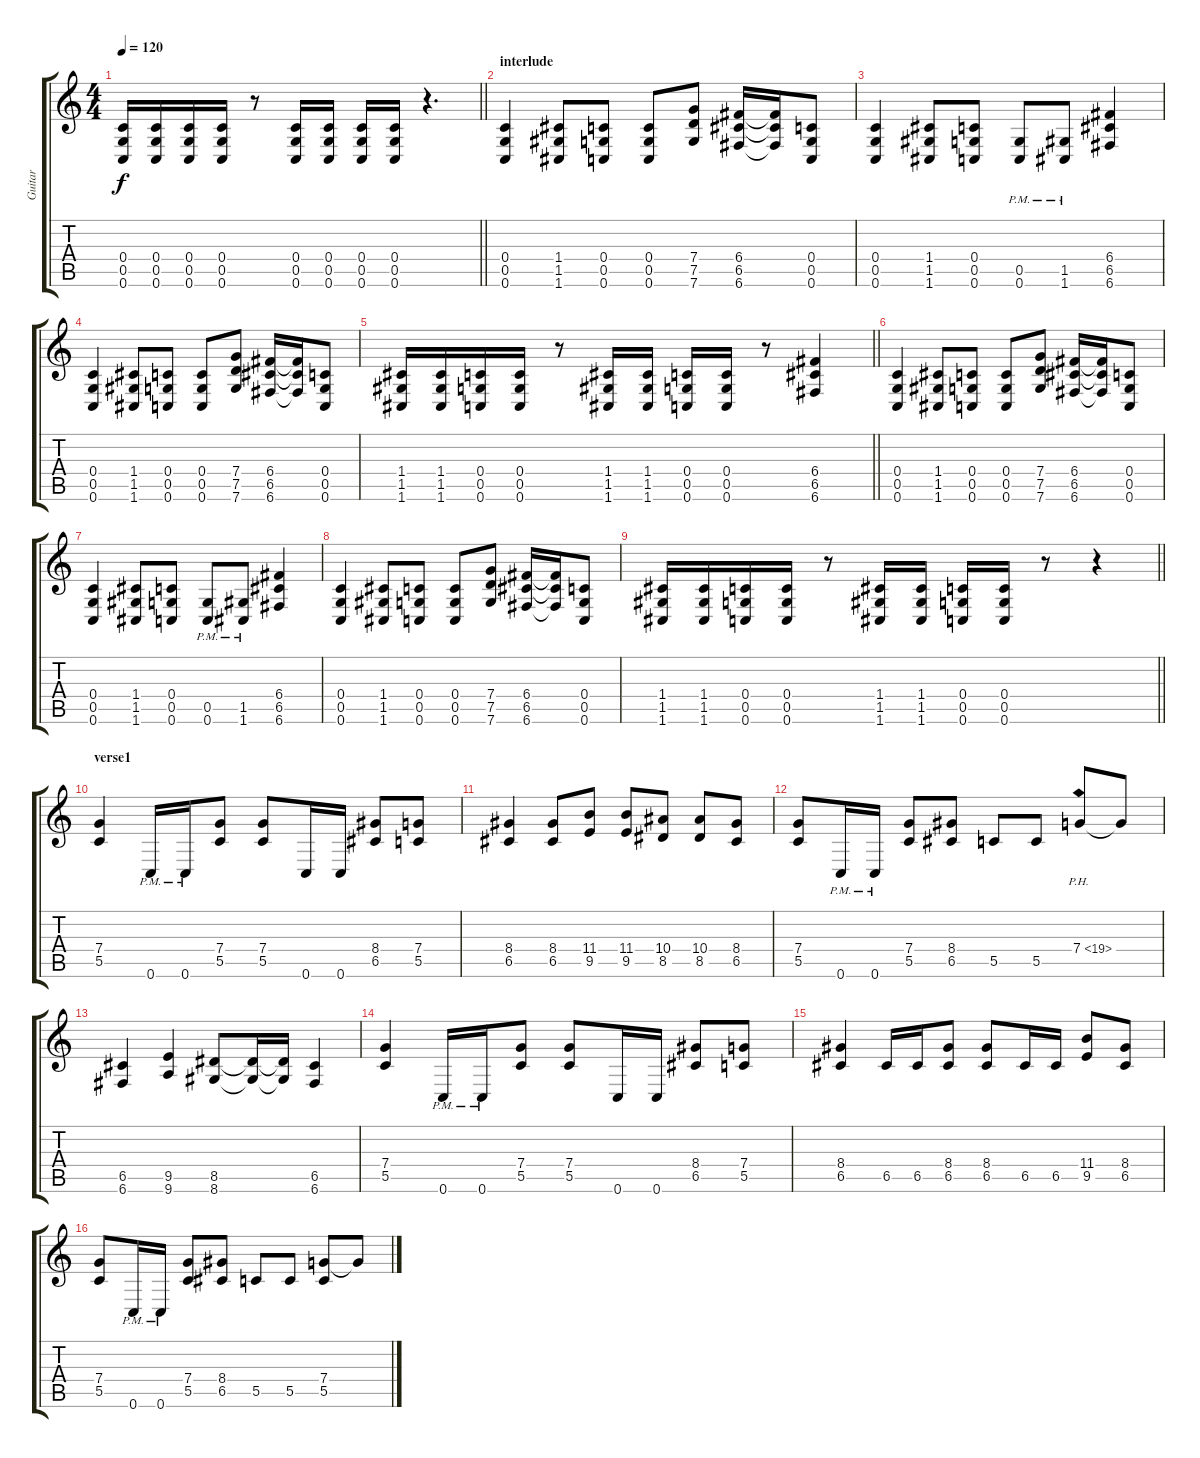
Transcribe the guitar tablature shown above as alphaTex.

\track ("Guitar" "Guitar") {instrument distortionguitar}
\staff {score tabs}
\tuning (D4 A3 F3 C3 G2 C2) {hide}
\ts (4 4)
\tempo 120
\clef g2
\barLineRight lightlight
\ks c
(0.4 0.5 0.6).16{dy f} (0.4 0.5 0.6).16 (0.4 0.5 0.6).16 (0.4 0.5 0.6).16 r.8 (0.4 0.5 0.6).16 (0.4 0.5 0.6).16 (0.4 0.5 0.6).16 (0.4 0.5 0.6).16 r.4{d} |
\section ("" "interlude")
(0.4 0.5 0.6).4 (1.4 1.5 1.6).8 (0.4 0.5 0.6).8 (0.4 0.5 0.6).8 (7.4 7.5 7.6).8 (6.4 6.5 6.6).16 (6.4{t} 6.5{t} 6.6{t}).16 (0.4 0.5 0.6).8 |
(0.4 0.5 0.6).4 (1.4 1.5 1.6).8 (0.4 0.5 0.6).8 (0.5{pm} 0.6{pm}).8 (1.5{pm} 1.6{pm}).8 (6.4 6.5 6.6).4 |
(0.4 0.5 0.6).4 (1.4 1.5 1.6).8 (0.4 0.5 0.6).8 (0.4 0.5 0.6).8 (7.4 7.5 7.6).8 (6.4 6.5 6.6).16 (6.4{t} 6.5{t} 6.6{t}).16 (0.4 0.5 0.6).8 |
\barLineRight lightlight
(1.4 1.5 1.6).16 (1.4 1.5 1.6).16 (0.4 0.5 0.6).16 (0.4 0.5 0.6).16 r.8 (1.4 1.5 1.6).16 (1.4 1.5 1.6).16 (0.4 0.5 0.6).16 (0.4 0.5 0.6).16 r.8 (6.4 6.5 6.6).4 |
(0.4 0.5 0.6).4 (1.4 1.5 1.6).8 (0.4 0.5 0.6).8 (0.4 0.5 0.6).8 (7.4 7.5 7.6).8 (6.4 6.5 6.6).16 (6.4{t} 6.5{t} 6.6{t}).16 (0.4 0.5 0.6).8 |
(0.4 0.5 0.6).4 (1.4 1.5 1.6).8 (0.4 0.5 0.6).8 (0.5{pm} 0.6{pm}).8 (1.5{pm} 1.6{pm}).8 (6.4 6.5 6.6).4 |
(0.4 0.5 0.6).4 (1.4 1.5 1.6).8 (0.4 0.5 0.6).8 (0.4 0.5 0.6).8 (7.4 7.5 7.6).8 (6.4 6.5 6.6).16 (6.4{t} 6.5{t} 6.6{t}).16 (0.4 0.5 0.6).8 |
\barLineRight lightlight
(1.4 1.5 1.6).16 (1.4 1.5 1.6).16 (0.4 0.5 0.6).16 (0.4 0.5 0.6).16 r.8 (1.4 1.5 1.6).16 (1.4 1.5 1.6).16 (0.4 0.5 0.6).16 (0.4 0.5 0.6).16 r.8 r.4 |
\section ("" "verse1")
(7.4 5.5).4 0.6{pm}.16 0.6{pm}.16 (7.4 5.5).8 (7.4 5.5).8 0.6.16 0.6.16 (8.4 6.5).8 (7.4 5.5).8 |
(8.4 6.5).4 (8.4 6.5).8 (11.4 9.5).8 (11.4 9.5).8 (10.4 8.5).8 (10.4 8.5).8 (8.4 6.5).8 |
(7.4 5.5).8 0.6{pm}.16 0.6{pm}.16 (7.4 5.5).8 (8.4 6.5).8 5.5.8 5.5.8 7.4{ph 12}.8 7.4{t}.8 |
(6.5 6.6).4 (9.5 9.6).4 (8.5 8.6).8 (8.5{t} 8.6{t}).16 (8.5{t} 8.6{t}).16 (6.5 6.6).4 |
(7.4 5.5).4 0.6{pm}.16 0.6{pm}.16 (7.4 5.5).8 (7.4 5.5).8 0.6.16 0.6.16 (8.4 6.5).8 (7.4 5.5).8 |
(8.4 6.5).4 6.5.16 6.5.16 (8.4 6.5).8 (8.4 6.5).8 6.5.16 6.5.16 (11.4 9.5).8 (8.4 6.5).8 |
(7.4 5.5).8 0.6{pm}.16 0.6{pm}.16 (7.4 5.5).8 (8.4 6.5).8 5.5.8 5.5.8 (7.4 5.5).8 7.4{t}.8
